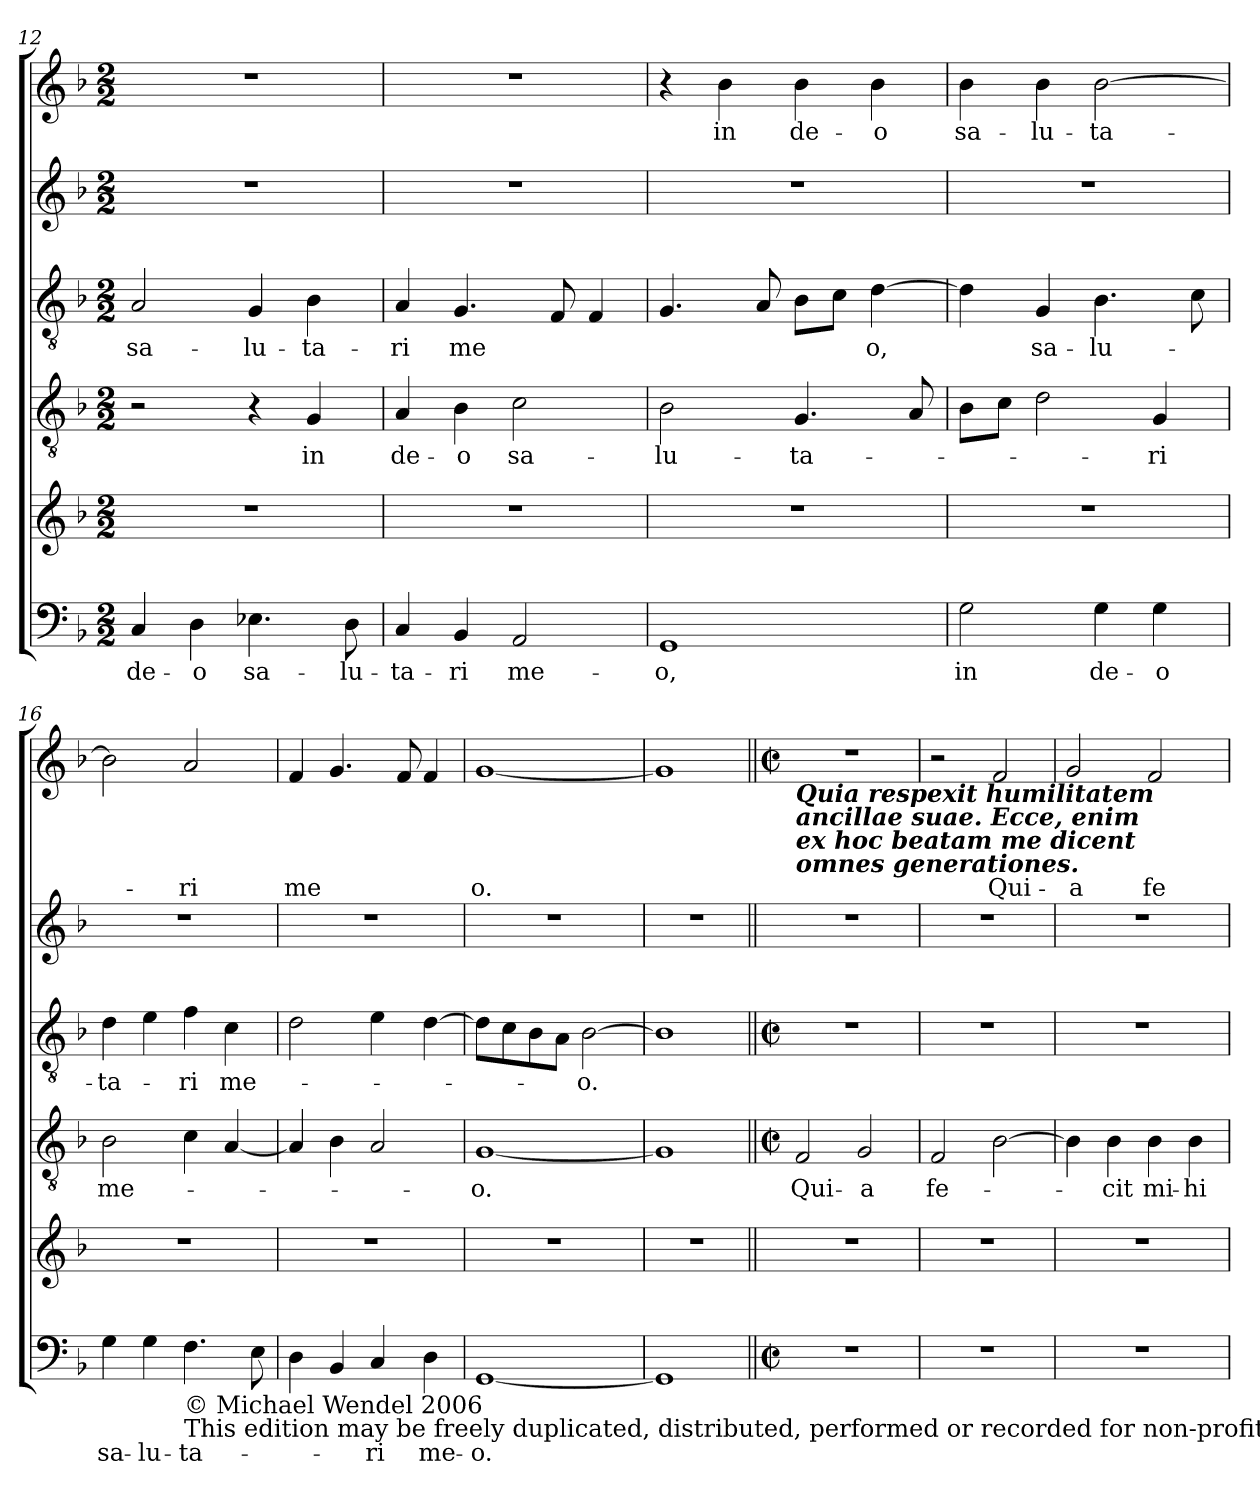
**kern	**text	**kern	**kern	**text	**kern	**text	**kern	**kern	**text
*part6	*part6	*part5	*part4	*part4	*part3	*part3	*part2	*part1	*part1
*staff6	*staff6	*staff5	*staff4	*staff4	*staff3	*staff3	*staff2	*staff1	*staff1
*clefF4	*	*clefG2	*clefGv2	*	*clefGv2	*	*clefG2	*clefG2	*
*k[b-]	*	*k[b-]	*k[b-]	*	*k[b-]	*	*k[b-]	*k[b-]	*
*F:	*	*F:	*F:	*	*F:	*	*F:	*F:	*
*M2/2	*	*M2/2	*M2/2	*	*M2/2	*	*M2/2	*M2/2	*
=12	=12	=12	=12	=12	=12	=12	=12	=12	=12
!	!LO:LY:b	!	!	!	!	!LO:LY:b	!	!	!
4C/	de-	1r	2r	.	2A/	sa-	1r	1r	.
!	!LO:LY:b	!	!	!	!	!	!	!	!
4D\	-o	.	.	.	.	.	.	.	.
!	!LO:LY:b	!	!	!	!	!LO:LY:b	!	!	!
4.E-\	sa-	.	4r	.	4G/	-lu-	.	.	.
!	!	!	!	!LO:LY:b	!	!LO:LY:b	!	!	!
.	.	.	4G/	in	4B-\	-ta-	.	.	.
!	!LO:LY:b	!	!	!	!	!	!	!	!
8D\	-lu-	.	.	.	.	.	.	.	.
=13	=13	=13	=13	=13	=13	=13	=13	=13	=13
!	!LO:LY:b	!	!	!LO:LY:b	!	!LO:LY:b	!	!	!
4C/	-ta-	1r	4A/	de-	4A/	-ri	1r	1r	.
!	!LO:LY:b	!	!	!LO:LY:b	!	!LO:LY:b	!	!	!
4BB-/	-ri	.	4B-\	-o	4.G/	me	.	.	.
!	!LO:LY:b	!	!	!LO:LY:b	!	!	!	!	!
2AA/	me-	.	2c\	sa-	.	.	.	.	.
.	.	.	.	.	8F/	.	.	.	.
.	.	.	.	.	4F/	.	.	.	.
!!LO:LB:g=z
=14	=14	=14	=14	=14	=14	=14	=14	=14	=14
!	!LO:LY:b	!	!	!LO:LY:b	!	!	!	!	!
1GG	-­o,	1r	2B-\	-­lu-	4.G/	.	1r	4r	.
!	!	!	!	!	!	!	!	!	!LO:LY:b
.	.	.	.	.	.	.	.	4b-\	in
.	.	.	.	.	8A/	.	.	.	.
!	!	!	!	!LO:LY:b	!	!	!	!	!LO:LY:b
.	.	.	4.G/	-ta-	8B-\L	.	.	4b-\	de-
.	.	.	.	.	8c\J	.	.	.	.
!	!	!	!	!	!	!LO:LY:b	!	!	!LO:LY:b
.	.	.	.	.	[4d\	o,	.	4b-\	-o
.	.	.	8A/	.	.	.	.	.	.
=15	=15	=15	=15	=15	=15	=15	=15	=15	=15
!	!LO:LY:b	!	!	!	!	!	!	!	!LO:LY:b
2G\	in	1r	8B-\L	.	4d\]	.	1r	4b-\	sa-
.	.	.	8c\J	.	.	.	.	.	.
!	!	!	!	!	!	!LO:LY:b	!	!	!LO:LY:b
.	.	.	2d\	.	4G/	sa-	.	4b-\	-lu-
!	!LO:LY:b	!	!	!	!	!LO:LY:b	!	!	!LO:LY:b
4G\	de-	.	.	.	4.B-\	-lu-	.	[2b-\	-ta-
!	!LO:LY:b	!	!	!LO:LY:b	!	!	!	!	!
4G\	-o	.	4G/	-ri	.	.	.	.	.
.	.	.	.	.	8c\	.	.	.	.
=16	=16	=16	=16	=16	=16	=16	=16	=16	=16
!	!LO:LY:b	!	!	!LO:LY:b	!	!LO:LY:b	!	!	!
4G\	sa-	1r	2B-\	me-	4d\	-ta-	1r	2b-\]	.
!	!LO:LY:b	!	!	!	!	!	!	!	!
4G\	-lu-	.	.	.	4e\	.	.	.	.
!LO:TX:b:t=© Michael Wendel 2006\nThis edition may be freely duplicated, distributed, performed or recorded for non-profit performance or use.	!	!	!	!	!	!	!	!	!
!	!LO:LY:b	!	!	!	!	!LO:LY:b	!	!	!LO:LY:b
4.F\	-ta-	.	4c\	.	4f\	-ri	.	2a/	-ri
!	!	!	!	!	!	!LO:LY:b	!	!	!
.	.	.	[4A/	.	4c\	me-	.	.	.
8E\	.	.	.	.	.	.	.	.	.
=17	=17	=17	=17	=17	=17	=17	=17	=17	=17
!	!	!	!	!	!	!	!	!	!LO:LY:b
4D\	.	1r	4A/]	.	2d\	.	1r	4f/	me
4BB-/	.	.	4B-\	.	.	.	.	4.g/	.
!	!LO:LY:b	!	!	!	!	!	!	!	!
4C/	-ri	.	2A/	.	4e\	.	.	.	.
.	.	.	.	.	.	.	.	8f/	.
!	!LO:LY:b	!	!	!	!	!	!	!	!
4D\	me-	.	.	.	[4d\	.	.	4f/	.
=18	=18	=18	=18	=18	=18	=18	=18	=18	=18
!	!LO:LY:b	!	!	!LO:LY:b	!	!	!	!	!LO:LY:b
[1GG	-o.	1r	[1G	-o.	8d\L]	.	1r	[1g	o.
.	.	.	.	.	8c\	.	.	.	.
.	.	.	.	.	8B-\	.	.	.	.
.	.	.	.	.	8A\J	.	.	.	.
!	!	!	!	!	!	!LO:LY:b	!	!	!
.	.	.	.	.	[2B-\	-o.	.	.	.
=19	=19	=19	=19	=19	=19	=19	=19	=19	=19
1GG]	.	1r	1G]	.	1B-]	.	1r	1g]	.
!!LO:PB:g=z
=20||	=20||	=20||	=20||	=20||	=20||	=20||	=20||	=20||	=20||
*M2/2	*	*	*M2/2	*	*M2/2	*	*	*M2/2	*
*met(c|)	*	*	*met(c|)	*	*met(c|)	*	*	*met(c|)	*
!	!	!	!	!	!	!	!	!LO:TX:b:Bi:t=Quia respexit humilitatem\nancillae suae. Ecce, enim\nex hoc beatam me dicent\nomnes generationes.	!
!	!	!	!	!LO:LY:b	!	!	!	!	!
1r	.	1r	2F/	Qui-	1r	.	1r	1r	.
!	!	!	!	!LO:LY:b	!	!	!	!	!
.	.	.	2G/	-a	.	.	.	.	.
=21	=21	=21	=21	=21	=21	=21	=21	=21	=21
!	!	!	!	!LO:LY:b	!	!	!	!	!
1r	.	1r	2F/	fe-	1r	.	1r	2r	.
!	!	!	!	!	!	!	!	!	!LO:LY:b
.	.	.	[2B-\	.	.	.	.	2f/	Qui-
=22	=22	=22	=22	=22	=22	=22	=22	=22	=22
!	!	!	!	!	!	!	!	!	!LO:LY:b
1r	.	1r	4B-\]	.	1r	.	1r	2g/	-a
!	!	!	!	!LO:LY:b	!	!	!	!	!
.	.	.	4B-\	-cit	.	.	.	.	.
!	!	!	!	!LO:LY:b	!	!	!	!	!LO:LY:b
.	.	.	4B-\	mi-	.	.	.	2f/	fe-
!	!	!	!	!LO:LY:b	!	!	!	!	!
.	.	.	4B-\	-hi	.	.	.	.	.
=	=	=	=	=	=	=	=	=	=
*-	*-	*-	*-	*-	*-	*-	*-	*-	*-
